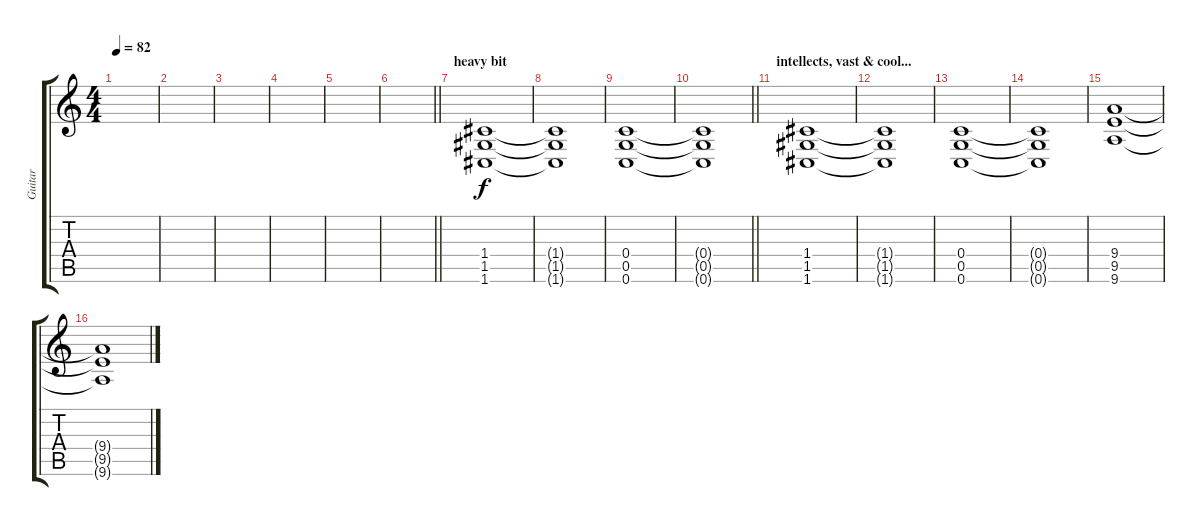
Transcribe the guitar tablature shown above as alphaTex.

\track ("Guitar" "Guitar") {instrument electricguitarjazz}
\staff {score tabs}
\tuning (D4 A3 F3 C3 G2 C2) {hide}
\ts (4 4)
\tempo 82
\clef g2
\ks c
|
|
|
|
|
\barLineRight lightlight
|
\section ("" "heavy bit")
(1.4 1.5 1.6).1{volume 11 balance 0 instrument distortionguitar} |
(1.4{t} 1.5{t} 1.6{t}).1 |
(0.4 0.5 0.6).1 |
\barLineRight lightlight
(0.4{t} 0.5{t} 0.6{t}).1 |
\section ("" "intellects, vast & cool...")
(1.4 1.5 1.6).1 |
(1.4{t} 1.5{t} 1.6{t}).1 |
(0.4 0.5 0.6).1 |
(0.4{t} 0.5{t} 0.6{t}).1 |
(9.4 9.5 9.6).1 |
(9.4{t} 9.5{t} 9.6{t}).1
